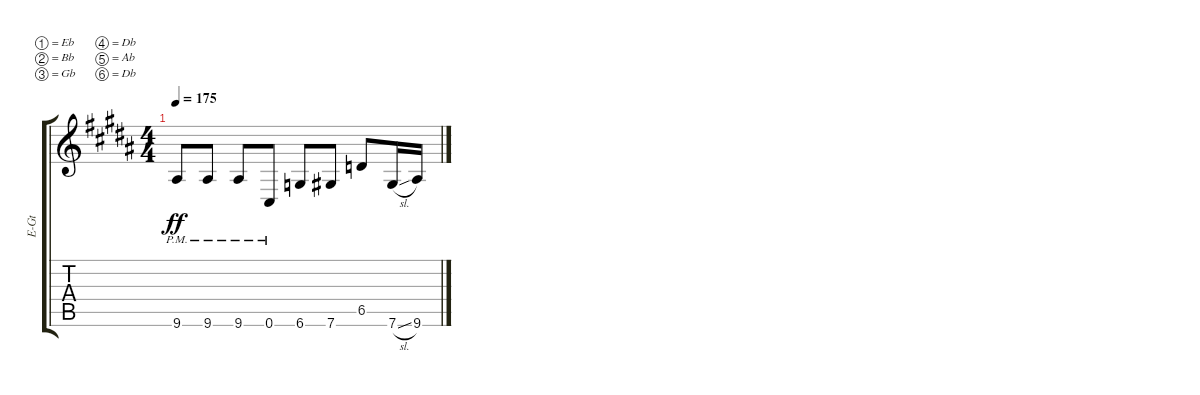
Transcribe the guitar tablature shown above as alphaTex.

\defaultSystemsLayout 4
\bracketExtendMode groupsimilarinstruments
\otherSystemsTrackNameOrientation horizontal
\track ("Electric Guitar" "E-Gt") {instrument distortionguitar}
\staff {score tabs}
\tuning (Eb4 Bb3 Gb3 Db3 Ab2 Db2)
\ts (4 4)
\tempo 175
\clef g2
\ks b
9.6{pm acc forcenatural}.8{dy ff} 9.6{pm acc forcenatural}.8 9.6{pm acc forcenatural}.8 0.6{pm acc forcenatural}.8 6.6{acc b}.8 7.6{acc forcenatural}.8 6.5{acc b}.8 7.6{sl acc forcenatural}.16 9.6{acc forcenatural}.16
